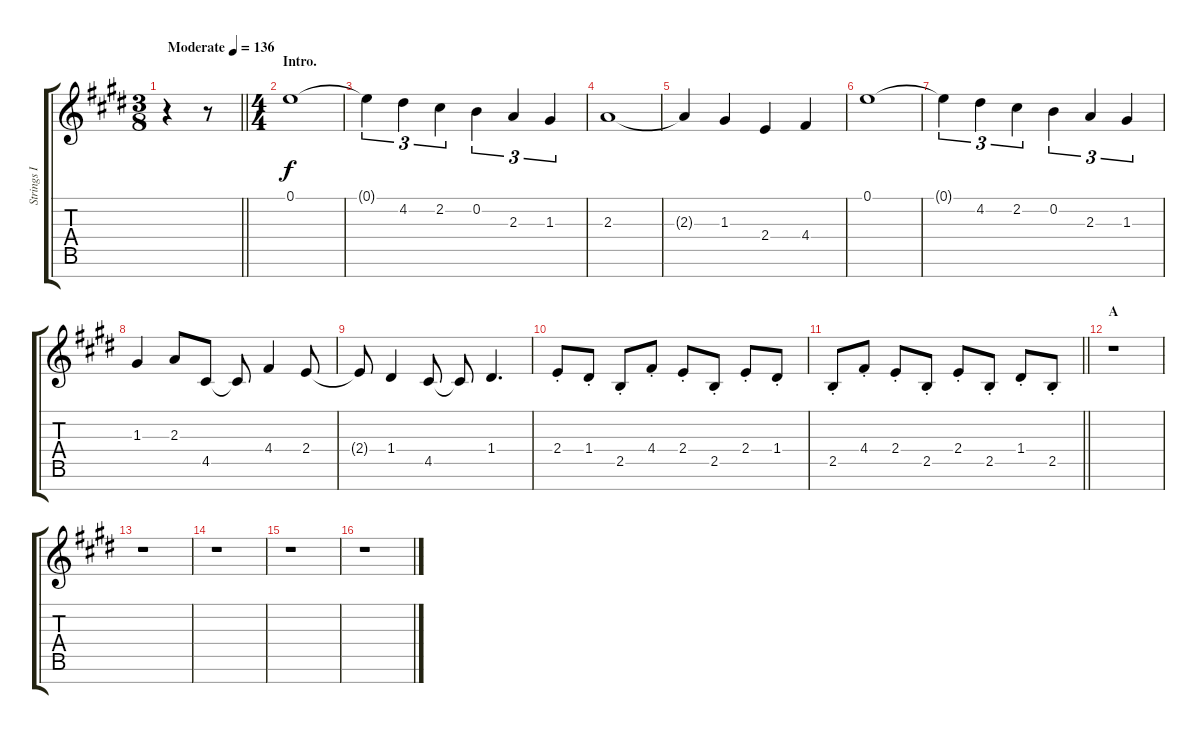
\track ("Strings I" "Strings I") {instrument stringensemble1}
\staff {score tabs}
\tuning (E5 B4 G4 D4 A3 E3 B2) {hide}
\ts (3 8)
\tempo (136 "Moderate")
\clef g2
\barLineRight lightlight
\ks e
r.4{dy f instrument stringensemble1} r.8 |
\ts (4 4)
\section ("" "Intro.")
0.1.1 |
0.1{t}.4{tu (3 2)} 4.2.4{tu (3 2)} 2.2.4{tu (3 2)} 0.2.4{tu (3 2)} 2.3.4{tu (3 2)} 1.3.4{tu (3 2)} |
2.3.1 |
2.3{t}.4 1.3.4 2.4.4 4.4.4 |
0.1.1 |
0.1{t}.4{tu (3 2)} 4.2.4{tu (3 2)} 2.2.4{tu (3 2)} 0.2.4{tu (3 2)} 2.3.4{tu (3 2)} 1.3.4{tu (3 2)} |
1.3.4 2.3.8 4.5.8 4.5{t}.8 4.4.4 2.4.8 |
2.4{t}.8 1.4.4 4.5.8 4.5{t}.8 1.4.4{d} |
2.4{st}.8 1.4{st}.8 2.5{st}.8 4.4{st}.8 2.4{st}.8 2.5{st}.8 2.4{st}.8 1.4{st}.8 |
\barLineRight lightlight
2.5{st}.8 4.4{st}.8 2.4{st}.8 2.5{st}.8 2.4{st}.8 2.5{st}.8 1.4{st}.8 2.5{st}.8 |
\section ("" "A")
r.1 |
r.1 |
r.1 |
r.1 |
r.1
